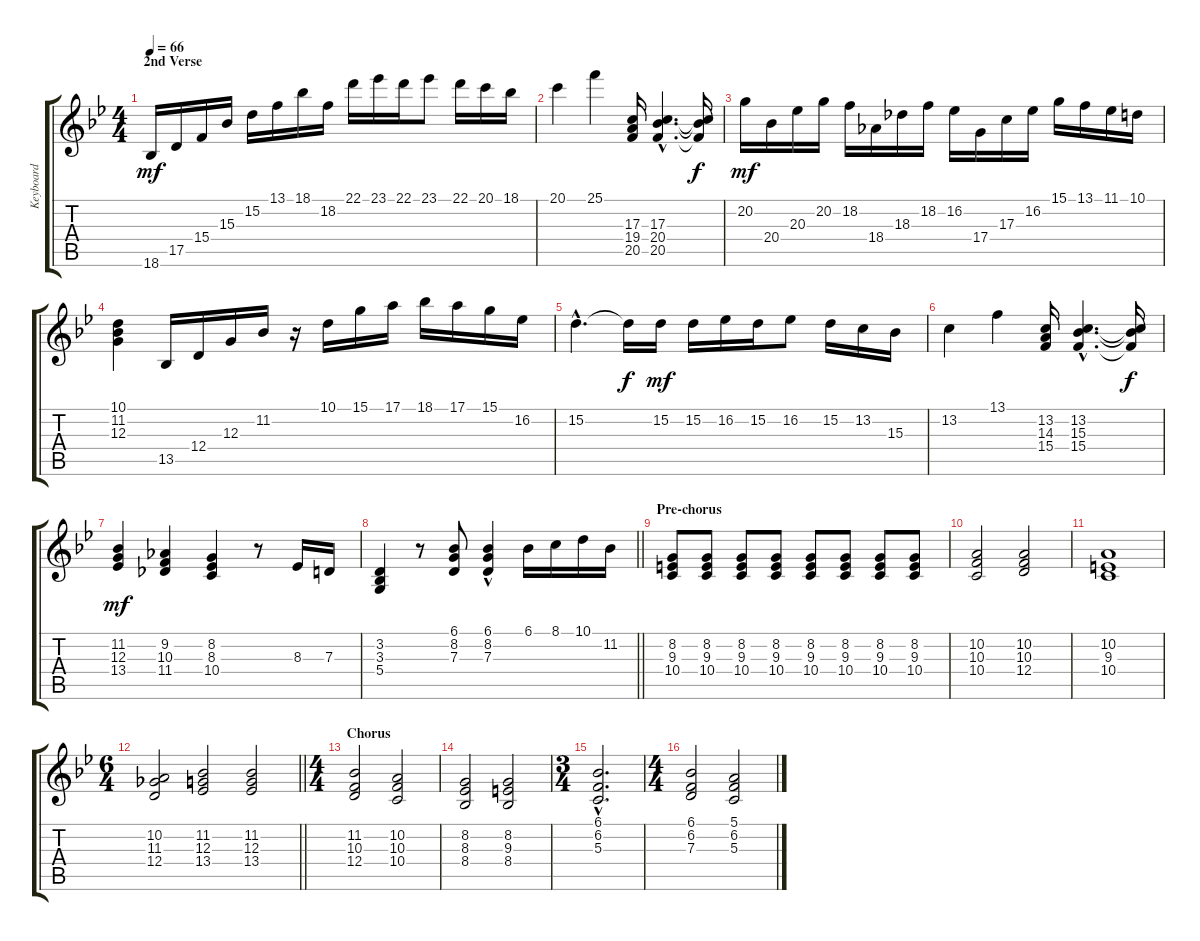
\track ("Keyboard" "Keyboard") {instrument electricpiano1}
\staff {score tabs}
\tuning (E4 B3 G3 D3 A2 E2) {hide}
\ts (4 4)
\section ("" "2nd Verse")
\tempo 66
\clef g2
\ks bb
18.6.16{dy mf} 17.5.16 15.4.16 15.3.16 15.2.16 13.1.16 18.1.16 18.2.16 22.1.16 23.1.16 22.1.16 23.1.8 22.1.16 20.1.16 18.1.16 |
20.1.4 25.1.4 (17.3 19.4 20.5).16 (17.3{hac} 20.4{hac} 20.5{hac}).4{d} (17.3{t} 20.4{t} 20.5{t}).16{dy f} |
20.2.16{dy mf} 20.4.16 20.3.16 20.2.16 18.2.16 18.4.16 18.3.16 18.2.16 16.2.16 17.4.16 17.3.16 16.2.16 15.1.16 13.1.16 11.1.16 10.1.16 |
(10.1 11.2 12.3).4 13.5.16 12.4.16 12.3.16 11.2.16 r.16 10.1.16 15.1.16 17.1.16 18.1.16 17.1.16 15.1.16 16.2.16 |
15.2{hac}.4{d} 15.2{t}.16{dy f} 15.2.16{dy mf} 15.2.16 16.2.16 15.2.16 16.2.8 15.2.16 13.2.16 15.3.16 |
13.2.4 13.1.4 (13.2 14.3 15.4).16 (13.2{hac} 15.3{hac} 15.4{hac}).4{d} (13.2{t} 15.3{t} 15.4{t}).16{dy f} |
(11.2 12.3 13.4).4{dy mf} (9.2 10.3 11.4).4 (8.2 8.3 10.4).4 r.8 8.3.16 7.3.16 |
\barLineRight lightlight
(3.2 3.3 5.4).4 r.8 (6.1 8.2 7.3).8 (6.1{hac} 8.2{hac} 7.3{hac}).4 6.1.16 8.1.16 10.1.16 11.2.16 |
\section ("" "Pre-chorus")
(8.2 9.3 10.4).8 (8.2 9.3 10.4).8 (8.2 9.3 10.4).8 (8.2 9.3 10.4).8 (8.2 9.3 10.4).8 (8.2 9.3 10.4).8 (8.2 9.3 10.4).8 (8.2 9.3 10.4).8 |
(10.2 10.3 10.4).2 (10.2 10.3 12.4).2 |
(10.2 9.3 10.4).1 |
\ts (6 4)
\barLineRight lightlight
(10.2 11.3 12.4).2 (11.2 12.3 13.4).2 (11.2 12.3 13.4).2 |
\ts (4 4)
\section ("" "Chorus")
(11.2 10.3 12.4).2 (10.2 10.3 10.4).2 |
(8.2 8.3 8.4).2 (8.2 9.3 8.4).2 |
\ts (3 4)
(6.1{hac} 6.2{hac} 5.3{hac}).2{d} |
\ts (4 4)
(6.1 6.2 7.3).2 (5.1 6.2 5.3).2
